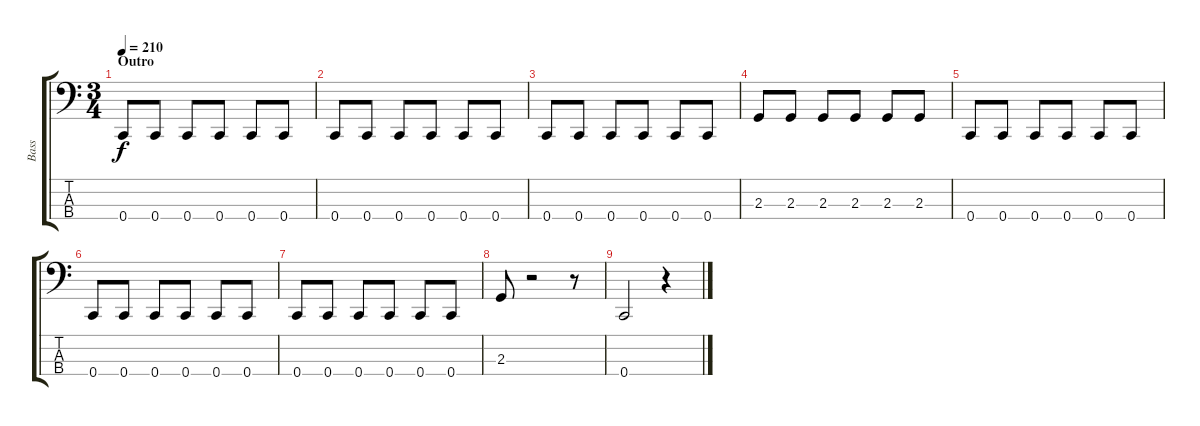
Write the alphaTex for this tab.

\track ("Bass" "Bass") {instrument electricbassfinger}
\staff {score tabs}
\tuning (Eb2 Bb1 F1 C1) {hide}
\ts (3 4)
\section ("" "Outro")
\tempo 210
\clef f4
\ks c
0.4.8{dy f} 0.4.8 0.4.8 0.4.8 0.4.8 0.4.8 |
0.4.8 0.4.8 0.4.8 0.4.8 0.4.8 0.4.8 |
0.4.8 0.4.8 0.4.8 0.4.8 0.4.8 0.4.8 |
2.3.8 2.3.8 2.3.8 2.3.8 2.3.8 2.3.8 |
0.4.8 0.4.8 0.4.8 0.4.8 0.4.8 0.4.8 |
0.4.8 0.4.8 0.4.8 0.4.8 0.4.8 0.4.8 |
0.4.8 0.4.8 0.4.8 0.4.8 0.4.8 0.4.8 |
2.3.8 r.2 r.8 |
0.4.2 r.4
